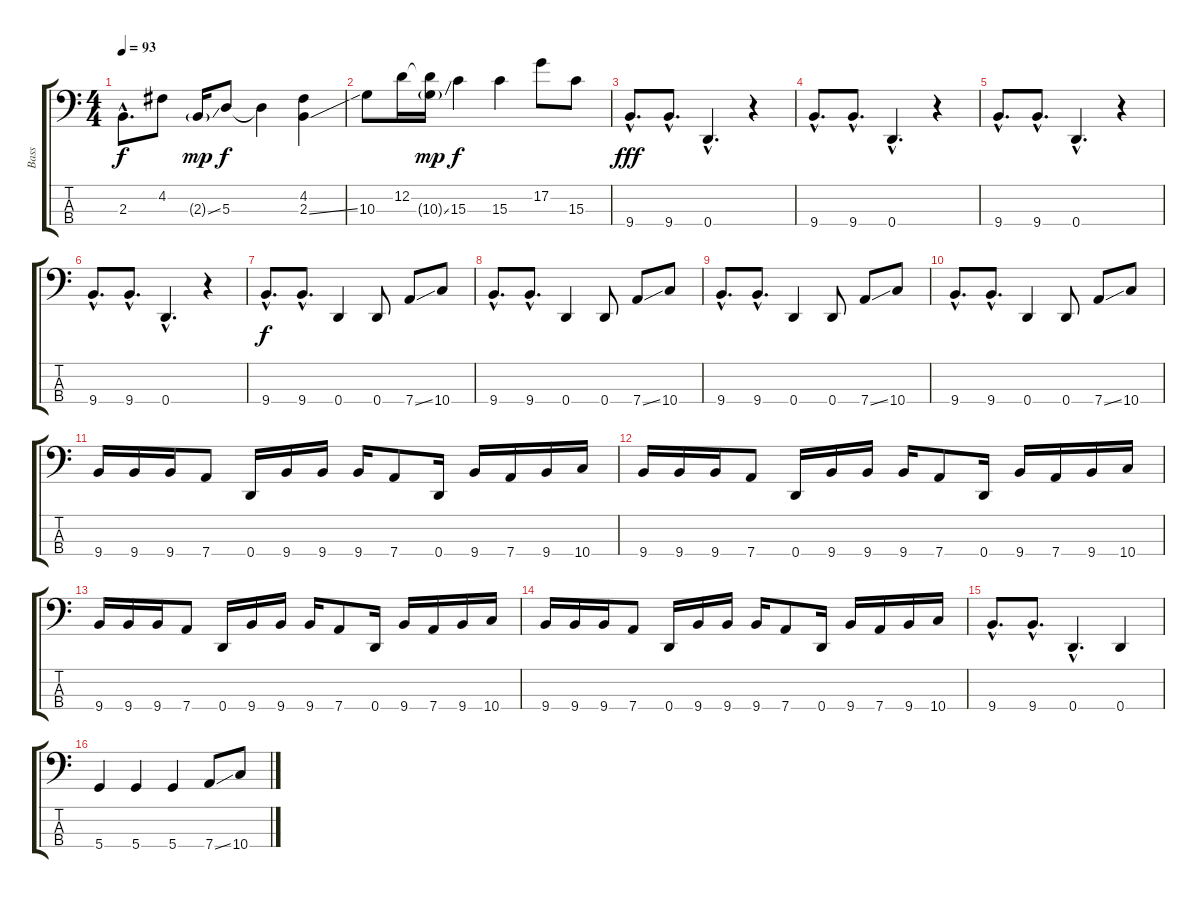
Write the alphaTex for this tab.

\track ("Bass" "Bass") {instrument electricbasspick}
\staff {score tabs}
\tuning (G2 D2 A1 D1) {hide}
\ts (4 4)
\tempo 93
\clef f4
\ks c
2.3{hac}.8{d dy f} 4.2.8 2.3{ss g}.16{dy mp} 5.3.8{dy f} 5.3{t}.4 (4.2 2.3{ss}).4 |
10.3.8 12.2.16 (12.2{t} 10.3{ss g}).16{dy mp} 15.3.4{dy f} 15.3.4 17.2.8 15.3.8 |
9.4{hac}.8{d dy fff volume 16} 9.4{hac}.8{d} 0.4{hac}.4{d} r.4 |
9.4{hac}.8{d volume 16} 9.4{hac}.8{d} 0.4{hac}.4{d} r.4 |
9.4{hac}.8{d volume 16} 9.4{hac}.8{d} 0.4{hac}.4{d} r.4 |
9.4{hac}.8{d volume 16} 9.4{hac}.8{d} 0.4{hac}.4{d} r.4 |
9.4{hac}.8{d dy f} 9.4{hac}.8{d} 0.4.4 0.4.8 7.4{ss}.8 10.4.8 |
9.4{hac}.8{d} 9.4{hac}.8{d} 0.4.4 0.4.8 7.4{ss}.8 10.4.8 |
9.4{hac}.8{d} 9.4{hac}.8{d} 0.4.4 0.4.8 7.4{ss}.8 10.4.8 |
9.4{hac}.8{d} 9.4{hac}.8{d} 0.4.4 0.4.8 7.4{ss}.8 10.4.8 |
9.4.16 9.4.16 9.4.16 7.4.8 0.4.16 9.4.16 9.4.16 9.4.16 7.4.8 0.4.16 9.4.16 7.4.16 9.4.16 10.4.16 |
9.4.16 9.4.16 9.4.16 7.4.8 0.4.16 9.4.16 9.4.16 9.4.16 7.4.8 0.4.16 9.4.16 7.4.16 9.4.16 10.4.16 |
9.4.16 9.4.16 9.4.16 7.4.8 0.4.16 9.4.16 9.4.16 9.4.16 7.4.8 0.4.16 9.4.16 7.4.16 9.4.16 10.4.16 |
9.4.16 9.4.16 9.4.16 7.4.8 0.4.16 9.4.16 9.4.16 9.4.16 7.4.8 0.4.16 9.4.16 7.4.16 9.4.16 10.4.16 |
9.4{hac}.8{d} 9.4{hac}.8{d} 0.4{hac}.4{d} 0.4.4 |
5.4.4 5.4.4 5.4.4 7.4{ss}.8 10.4.8
